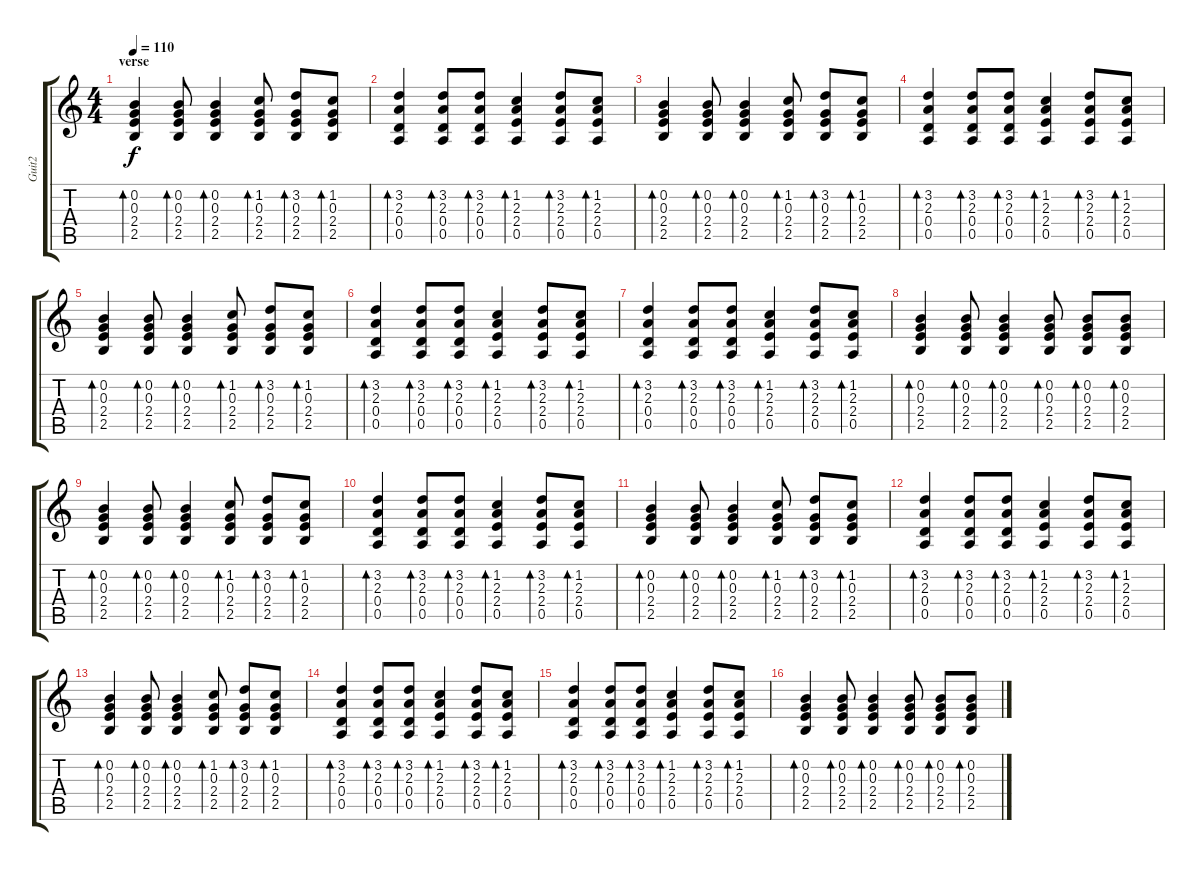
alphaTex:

\track ("Guit2" "Guit2") {instrument overdrivenguitar}
\staff {score tabs}
\tuning (E4 B3 G3 D3 A2 E2) {hide}
\ts (4 4)
\section ("" "verse")
\tempo 110
\clef g2
\ks c
(0.2 0.3 2.4 2.5).4{bd 60 dy f instrument electricguitarclean} (0.2 0.3 2.4 2.5).8{bd 60} (0.2 0.3 2.4 2.5).4{bd 60} (1.2 0.3 2.4 2.5).8{bd 60} (3.2 0.3 2.4 2.5).8{bd 60} (1.2 0.3 2.4 2.5).8{bd 60} |
(3.2 2.3 0.4 0.5).4{bd 60} (3.2 2.3 0.4 0.5).8{bd 60} (3.2 2.3 0.4 0.5).8{bd 60} (1.2 2.3 2.4 0.5).4{bd 60} (3.2 2.3 2.4 0.5).8{bd 60} (1.2 2.3 2.4 0.5).8{bd 60} |
(0.2 0.3 2.4 2.5).4{bd 60} (0.2 0.3 2.4 2.5).8{bd 60} (0.2 0.3 2.4 2.5).4{bd 60} (1.2 0.3 2.4 2.5).8{bd 60} (3.2 0.3 2.4 2.5).8{bd 60} (1.2 0.3 2.4 2.5).8{bd 60} |
(3.2 2.3 0.4 0.5).4{bd 60} (3.2 2.3 0.4 0.5).8{bd 60} (3.2 2.3 0.4 0.5).8{bd 60} (1.2 2.3 2.4 0.5).4{bd 60} (3.2 2.3 2.4 0.5).8{bd 60} (1.2 2.3 2.4 0.5).8{bd 60} |
(0.2 0.3 2.4 2.5).4{bd 60} (0.2 0.3 2.4 2.5).8{bd 60} (0.2 0.3 2.4 2.5).4{bd 60} (1.2 0.3 2.4 2.5).8{bd 60} (3.2 0.3 2.4 2.5).8{bd 60} (1.2 0.3 2.4 2.5).8{bd 60} |
(3.2 2.3 0.4 0.5).4{bd 60} (3.2 2.3 0.4 0.5).8{bd 60} (3.2 2.3 0.4 0.5).8{bd 60} (1.2 2.3 2.4 0.5).4{bd 60} (3.2 2.3 2.4 0.5).8{bd 60} (1.2 2.3 2.4 0.5).8{bd 60} |
(3.2 2.3 0.4 0.5).4{bd 60} (3.2 2.3 0.4 0.5).8{bd 60} (3.2 2.3 0.4 0.5).8{bd 60} (1.2 2.3 2.4 0.5).4{bd 60} (3.2 2.3 2.4 0.5).8{bd 60} (1.2 2.3 2.4 0.5).8{bd 60} |
(0.2 0.3 2.4 2.5).4{bd 60} (0.2 0.3 2.4 2.5).8{bd 60} (0.2 0.3 2.4 2.5).4{bd 60} (0.2 0.3 2.4 2.5).8{bd 60} (0.2 0.3 2.4 2.5).8{bd 60} (0.2 0.3 2.4 2.5).8{bd 60} |
(0.2 0.3 2.4 2.5).4{bd 60 instrument electricguitarclean} (0.2 0.3 2.4 2.5).8{bd 60} (0.2 0.3 2.4 2.5).4{bd 60} (1.2 0.3 2.4 2.5).8{bd 60} (3.2 0.3 2.4 2.5).8{bd 60} (1.2 0.3 2.4 2.5).8{bd 60} |
(3.2 2.3 0.4 0.5).4{bd 60} (3.2 2.3 0.4 0.5).8{bd 60} (3.2 2.3 0.4 0.5).8{bd 60} (1.2 2.3 2.4 0.5).4{bd 60} (3.2 2.3 2.4 0.5).8{bd 60} (1.2 2.3 2.4 0.5).8{bd 60} |
(0.2 0.3 2.4 2.5).4{bd 60} (0.2 0.3 2.4 2.5).8{bd 60} (0.2 0.3 2.4 2.5).4{bd 60} (1.2 0.3 2.4 2.5).8{bd 60} (3.2 0.3 2.4 2.5).8{bd 60} (1.2 0.3 2.4 2.5).8{bd 60} |
(3.2 2.3 0.4 0.5).4{bd 60} (3.2 2.3 0.4 0.5).8{bd 60} (3.2 2.3 0.4 0.5).8{bd 60} (1.2 2.3 2.4 0.5).4{bd 60} (3.2 2.3 2.4 0.5).8{bd 60} (1.2 2.3 2.4 0.5).8{bd 60} |
(0.2 0.3 2.4 2.5).4{bd 60} (0.2 0.3 2.4 2.5).8{bd 60} (0.2 0.3 2.4 2.5).4{bd 60} (1.2 0.3 2.4 2.5).8{bd 60} (3.2 0.3 2.4 2.5).8{bd 60} (1.2 0.3 2.4 2.5).8{bd 60} |
(3.2 2.3 0.4 0.5).4{bd 60} (3.2 2.3 0.4 0.5).8{bd 60} (3.2 2.3 0.4 0.5).8{bd 60} (1.2 2.3 2.4 0.5).4{bd 60} (3.2 2.3 2.4 0.5).8{bd 60} (1.2 2.3 2.4 0.5).8{bd 60} |
(3.2 2.3 0.4 0.5).4{bd 60} (3.2 2.3 0.4 0.5).8{bd 60} (3.2 2.3 0.4 0.5).8{bd 60} (1.2 2.3 2.4 0.5).4{bd 60} (3.2 2.3 2.4 0.5).8{bd 60} (1.2 2.3 2.4 0.5).8{bd 60} |
(0.2 0.3 2.4 2.5).4{bd 60} (0.2 0.3 2.4 2.5).8{bd 60} (0.2 0.3 2.4 2.5).4{bd 60} (0.2 0.3 2.4 2.5).8{bd 60} (0.2 0.3 2.4 2.5).8{bd 60} (0.2 0.3 2.4 2.5).8{bd 60}
